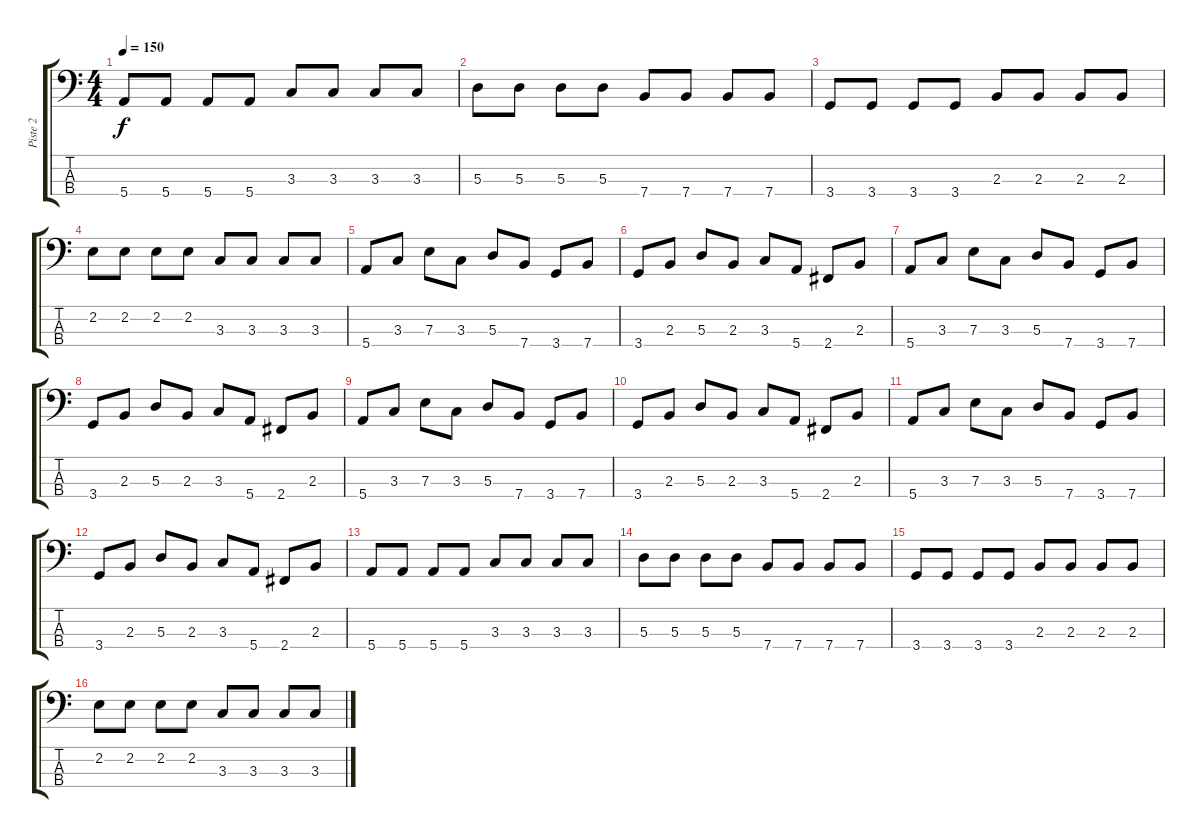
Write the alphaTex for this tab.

\track ("Piste 2" "Piste 2") {instrument electricbasspick}
\staff {score tabs}
\tuning (G2 D2 A1 E1) {hide}
\ts (4 4)
\tempo 150
\clef f4
\ks c
5.4.8{dy f} 5.4.8 5.4.8 5.4.8 3.3.8 3.3.8 3.3.8 3.3.8 |
5.3.8 5.3.8 5.3.8 5.3.8 7.4.8 7.4.8 7.4.8 7.4.8 |
3.4.8 3.4.8 3.4.8 3.4.8 2.3.8 2.3.8 2.3.8 2.3.8 |
2.2.8 2.2.8 2.2.8 2.2.8 3.3.8 3.3.8 3.3.8 3.3.8 |
5.4.8 3.3.8 7.3.8 3.3.8 5.3.8 7.4.8 3.4.8 7.4.8 |
3.4.8 2.3.8 5.3.8 2.3.8 3.3.8 5.4.8 2.4.8 2.3.8 |
5.4.8 3.3.8 7.3.8 3.3.8 5.3.8 7.4.8 3.4.8 7.4.8 |
3.4.8 2.3.8 5.3.8 2.3.8 3.3.8 5.4.8 2.4.8 2.3.8 |
5.4.8 3.3.8 7.3.8 3.3.8 5.3.8 7.4.8 3.4.8 7.4.8 |
3.4.8 2.3.8 5.3.8 2.3.8 3.3.8 5.4.8 2.4.8 2.3.8 |
5.4.8 3.3.8 7.3.8 3.3.8 5.3.8 7.4.8 3.4.8 7.4.8 |
3.4.8 2.3.8 5.3.8 2.3.8 3.3.8 5.4.8 2.4.8 2.3.8 |
5.4.8 5.4.8 5.4.8 5.4.8 3.3.8 3.3.8 3.3.8 3.3.8 |
5.3.8 5.3.8 5.3.8 5.3.8 7.4.8 7.4.8 7.4.8 7.4.8 |
3.4.8 3.4.8 3.4.8 3.4.8 2.3.8 2.3.8 2.3.8 2.3.8 |
2.2.8 2.2.8 2.2.8 2.2.8 3.3.8 3.3.8 3.3.8 3.3.8
